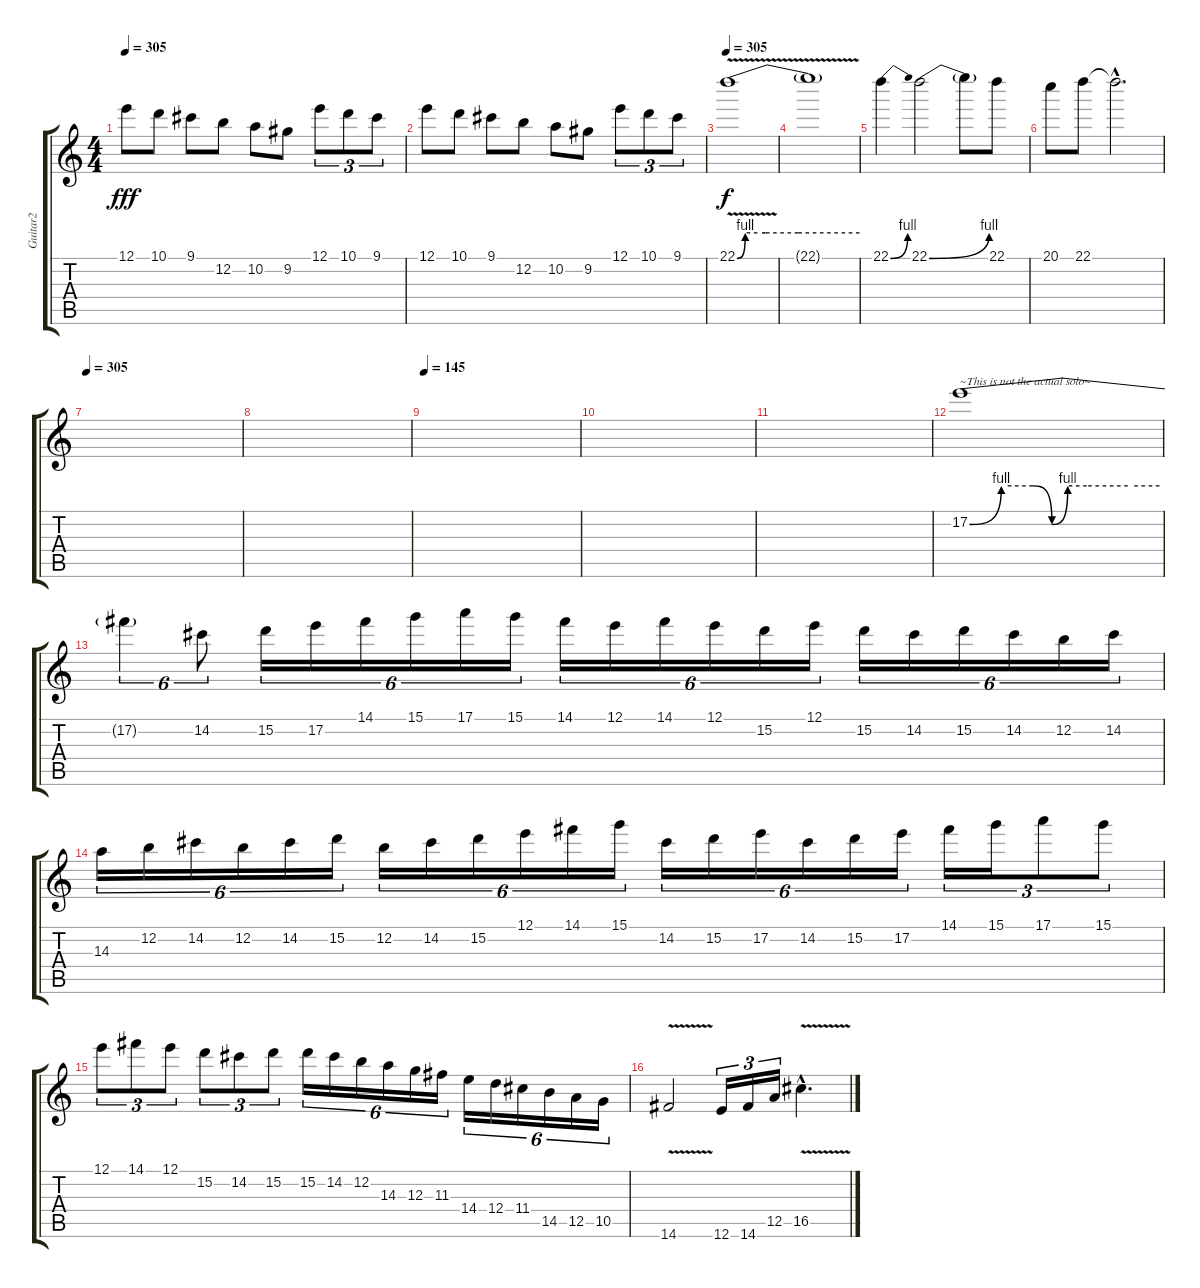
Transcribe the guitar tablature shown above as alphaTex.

\track ("Guitar2" "Guitar2") {instrument overdrivenguitar}
\staff {score tabs}
\tuning (E4 B3 G3 D3 A2 E2) {hide}
\ts (4 4)
\tempo 305
\clef g2
\ks c
12.1.8{dy fff} 10.1.8 9.1.8 12.2.8 10.2.8 9.2.8 12.1.8{tu (3 2)} 10.1.8{tu (3 2)} 9.1.8{tu (3 2)} |
12.1.8 10.1.8 9.1.8 12.2.8 10.2.8 9.2.8 12.1.8{tu (3 2)} 10.1.8{tu (3 2)} 9.1.8{tu (3 2)} |
\tempo 305
22.1{be (custom 0 0 4 4 10 4 14 4 30 4 60 4) v}.1{dy f} |
22.1{t}.1 |
22.1{be (bend 0 0 60 4)}.4 22.1{be (bend 0 0 60 4)}.2 22.1{t}.8 22.1.8 |
20.1.8 22.1.8 22.1{hac t}.2{d} |
\tempo 305
|
|
\tempo 145
|
|
|
17.2{be (custom 0 0 10 4 20 4 26 0 31 4 37 4 50 4 60 4)}.1{txt "~This is not the actual solo~"} |
17.2{t}.4{tu (6 4)} 14.2.8{tu (6 4)} 15.2.16{tu (6 4)} 17.2.16{tu (6 4)} 14.1.16{tu (6 4)} 15.1.16{tu (6 4)} 17.1.16{tu (6 4)} 15.1.16{tu (6 4)} 14.1.16{tu (6 4)} 12.1.16{tu (6 4)} 14.1.16{tu (6 4)} 12.1.16{tu (6 4)} 15.2.16{tu (6 4)} 12.1.16{tu (6 4)} 15.2.16{tu (6 4)} 14.2.16{tu (6 4)} 15.2.16{tu (6 4)} 14.2.16{tu (6 4)} 12.2.16{tu (6 4)} 14.2.16{tu (6 4)} |
14.3.16{tu (6 4)} 12.2.16{tu (6 4)} 14.2.16{tu (6 4)} 12.2.16{tu (6 4)} 14.2.16{tu (6 4)} 15.2.16{tu (6 4)} 12.2.16{tu (6 4)} 14.2.16{tu (6 4)} 15.2.16{tu (6 4)} 12.1.16{tu (6 4)} 14.1.16{tu (6 4)} 15.1.16{tu (6 4)} 14.2.16{tu (6 4)} 15.2.16{tu (6 4)} 17.2.16{tu (6 4)} 14.2.16{tu (6 4)} 15.2.16{tu (6 4)} 17.2.16{tu (6 4)} 14.1.16{tu (3 2)} 15.1.16{tu (3 2)} 17.1.8{tu (3 2)} 15.1.8{tu (3 2)} |
12.1.8{tu (3 2)} 14.1.8{tu (3 2)} 12.1.8{tu (3 2)} 15.2.8{tu (3 2)} 14.2.8{tu (3 2)} 15.2.8{tu (3 2)} 15.2.16{tu (6 4)} 14.2.16{tu (6 4)} 12.2.16{tu (6 4)} 14.3.16{tu (6 4)} 12.3.16{tu (6 4)} 11.3.16{tu (6 4)} 14.4.16{tu (6 4)} 12.4.16{tu (6 4)} 11.4.16{tu (6 4)} 14.5.16{tu (6 4)} 12.5.16{tu (6 4)} 10.5.16{tu (6 4)} |
14.6{v}.2 12.6.16{tu (3 2)} 14.6.16{tu (3 2)} 12.5.16{tu (3 2)} 16.5{v hac}.4{d}
